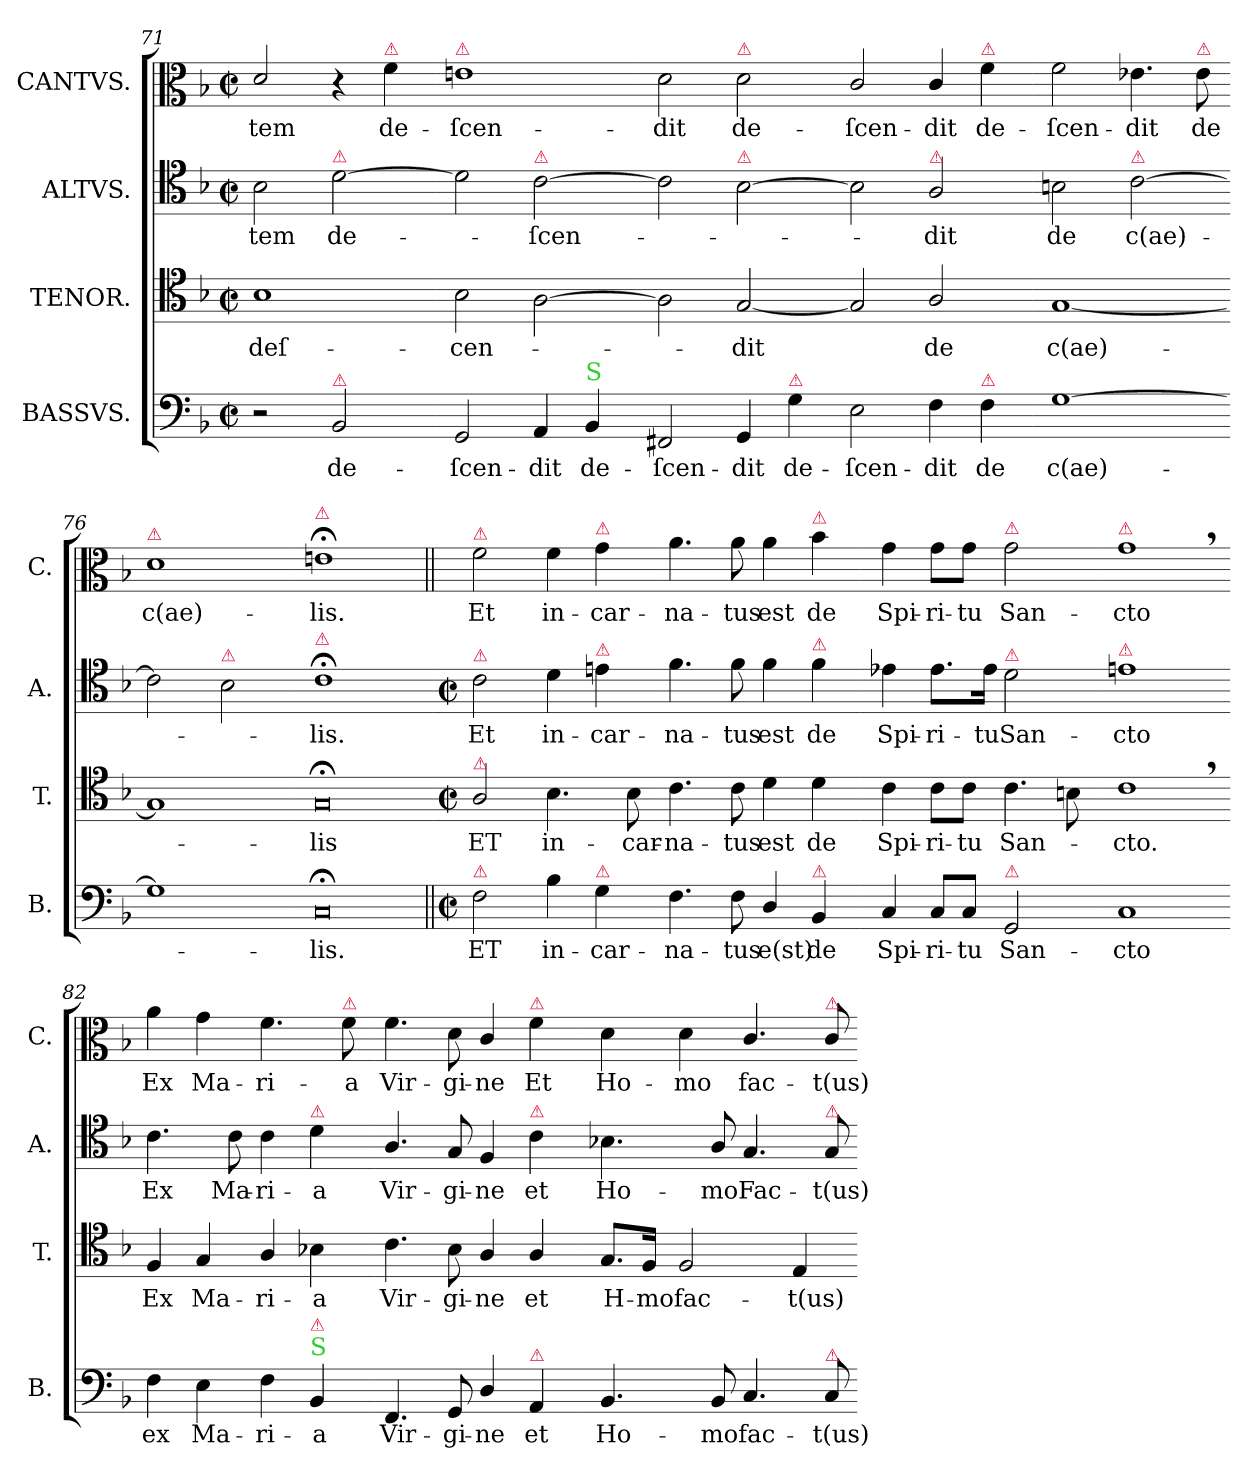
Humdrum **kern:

**kern	**text	**kern	**text	**kern	**text	**kern	**text
*part4	*part4	*part3	*part3	*part2	*part2	*part1	*part1
*staff4	*staff4	*staff3	*staff3	*staff2	*staff2	*staff1	*staff1
*I"BASSVS.	*	*I"TENOR.	*	*I"ALTVS.	*	*I"CANTVS.	*
*I'B.	*	*I'T.	*	*I'A.	*	*I'C.	*
*clefF4	*	*clefC4	*	*clefC4	*	*clefC3	*
*k[b-]	*	*k[b-]	*	*k[b-]	*	*k[b-]	*
*F:	*	*F:	*	*F:	*	*F:	*
*M2/2	*	*M2/2	*	*M2/2	*	*M2/2	*
*met(c|)	*	*met(c|)	*	*met(c|)	*	*met(c|)	*
=71	=71	=71	=71	=71	=71	=71	=71
2r	.	1B-\	deſ-	2B-\	-tem	2d/	-tem
!	!	!	!	!LO:TX:a:color=crimson:t=⚠	!	!	!
!LO:TX:a:color=crimson:t=⚠	!	!	!	!	!	!	!
2BB-/	de-	.	.	[2d\	de-	4r	.
!	!	!	!	!	!	!LO:TX:a:color=crimson:t=⚠	!
.	.	.	.	.	.	4f\	de-
=72-	=72-	=72-	=72-	=72-	=72-	=72-	=72-
!	!	!	!	!	!	!LO:TX:a:color=crimson:t=⚠	!
2GG/	-ſcen-	2B-\	-cen-	2d\]	.	1en\	-ſcen-
!	!	!	!	!LO:TX:a:color=crimson:t=⚠	!	!	!
4AA/	-dit	[2A\	.	[2c\	-ſcen-	.	.
!LO:TX:a:color=limegreen:t=S	!	!	!	!	!	!	!
4BB-/	de-	.	.	.	.	.	.
=73-	=73-	=73-	=73-	=73-	=73-	=73-	=73-
2FF#X/	-ſcen-	2A\]	.	2c\]	.	2d\	-dit
!	!	!	!	!	!	!LO:TX:a:color=crimson:t=⚠	!
!	!	!	!	!LO:TX:a:color=crimson:t=⚠	!	!	!
!	!	!	!	!	!	!	!LO:LY:i
4GG/	-dit	[2G/	-dit	[2B-\	.	2d\	de-
!LO:TX:a:color=crimson:t=⚠	!	!	!	!	!	!	!
!	!LO:LY:i	!	!	!	!	!	!
4G\	de-	.	.	.	.	.	.
=74-	=74-	=74-	=74-	=74-	=74-	=74-	=74-
!	!LO:LY:i	!	!	!	!	!	!LO:LY:i
2E\	-ſcen-	2G/]	.	2B-\]	.	2c/	-ſcen-
!	!	!	!	!LO:TX:a:color=crimson:t=⚠	!	!	!
!	!LO:LY:i	!	!	!	!	!	!LO:LY:i
4F\	-dit	2A/	de	2A/	-dit	4c/	-dit
!	!	!	!	!	!	!LO:TX:a:color=crimson:t=⚠	!
!LO:TX:a:color=crimson:t=⚠	!	!	!	!	!	!	!
!	!	!	!	!	!	!	!LO:LY:i
4F\	de	.	.	.	.	4f\	de-
=75-	=75-	=75-	=75-	=75-	=75-	=75-	=75-
!	!	!	!	!	!	!	!LO:LY:i
[1G\	c(ae)-	[1G/	c(ae)-	2Bn\	de	2f\	-ſcen-
!	!	!	!	!LO:TX:a:color=crimson:t=⚠	!	!	!
!	!	!	!	!	!	!	!LO:LY:i
.	.	.	.	[2c\	c(ae)-	4.e-X\	-dit
!	!	!	!	!	!	!LO:TX:a:color=crimson:t=⚠	!
.	.	.	.	.	.	8e-\	de
=76-	=76-	=76-	=76-	=76-	=76-	=76-	=76-
!	!	!	!	!	!	!LO:TX:a:color=crimson:t=⚠	!
1G\]	.	1G/]	.	2c\]	.	1d\	c(ae)-
!	!	!	!	!LO:TX:a:color=crimson:t=⚠	!	!	!
.	.	.	.	2B\	.	.	.
=77-	=77-	=77-	=77-	=77-	=77-	=77-	=77-
!	!	!	!	!	!	!LO:TX:a:color=crimson:t=⚠	!
!	!	!	!	!LO:TX:a:color=crimson:t=⚠	!	!	!
!LO:N:vis=0	!	!LO:N:vis=0	!	!	!	!	!
1C;</	-lis.	1G;</	-lis	1c;\	-lis.	1en;\	-lis.
=78||	=78||	=78-	=78||	=78-	=78||	=78||	=78||
*M2/2	*	*M2/2	*	*M2/2	*	*	*
*met(c|)	*	*met(c|)	*	*met(c|)	*	*	*
!	!	!	!	!	!	!LO:TX:a:color=crimson:t=⚠	!
!	!	!	!	!LO:TX:a:color=crimson:t=⚠	!	!	!
!	!	!LO:TX:a:color=crimson:t=⚠	!	!	!	!	!
!LO:TX:a:color=crimson:t=⚠	!	!	!	!	!	!	!
2F\	ET	2A/	ET	2c\	Et	2f\	Et
4B-\	in-	4.B-\	in-	4d\	in-	4f\	in-
!	!	!	!	!	!	!LO:TX:a:color=crimson:t=⚠	!
!	!	!	!	!LO:TX:a:color=crimson:t=⚠	!	!	!
!LO:TX:a:color=crimson:t=⚠	!	!	!	!	!	!	!
4G\	-car-	.	.	4en\	-car-	4g\	-car-
.	.	8B-\	-car-	.	.	.	.
=79-	=79-	=79-	=79-	=79-	=79-	=79-	=79-
4.F\	-na-	4.c\	-na-	4.f\	-na-	4.a\	-na-
8F\	-tus	8c\	-tus	8f\	-tus	8a\	-tus
4D/	e(st)	4d\	est	4f\	est	4a\	est
!	!	!	!	!	!	!LO:TX:a:color=crimson:t=⚠	!
!	!	!	!	!LO:TX:a:color=crimson:t=⚠	!	!	!
!LO:TX:a:color=crimson:t=⚠	!	!	!	!	!	!	!
4BB-/	de	4d\	de	4f\	de	4b-\	de
=80-	=80-	=80-	=80-	=80-	=80-	=80-	=80-
4C/	Spi-	4c\	Spi-	4e-X\	Spi-	4g\	Spi-
8C/L	-ri-	8c\L	-ri-	8.e-\L	-ri-	8g\L	-ri-
8C/J	-tu	8c\J	-tu	.	.	8g\J	-tu
.	.	.	.	16e-\Jk	-tu	.	.
!	!	!	!	!	!	!LO:TX:a:color=crimson:t=⚠	!
!	!	!	!	!LO:TX:a:color=crimson:t=⚠	!	!	!
!LO:TX:a:color=crimson:t=⚠	!	!	!	!	!	!	!
2GG/	San-	4.c\	San-	2d\	San-	2g\	San-
.	.	8Bn\	.	.	.	.	.
=81-	=81-	=81-	=81-	=81-	=81-	=81-	=81-
!	!	!	!	!	!	!LO:TX:a:color=crimson:t=⚠	!
!	!	!	!	!LO:TX:a:color=crimson:t=⚠	!	!	!
1C/	-cto	1c,<\	-cto.	1en\	-cto	1g,<\	-cto
=82-	=82-	=82-	=82-	=82-	=82-	=82-	=82-
4F\	ex	4F/	Ex	4.c\	Ex	4a\	Ex
4E\	Ma-	4G/	Ma-	.	.	4g\	Ma-
.	.	.	.	8c\	Ma-	.	.
4F\	-ri-	4A/	-ri-	4c\	-ri-	4.f\	-ri-
!	!	!	!	!LO:TX:a:color=crimson:t=⚠	!	!	!
!LO:TX:a:color=limegreen:t=S	!	!	!	!	!	!	!
!LO:TX:a:color=crimson:t=⚠	!	!	!	!	!	!	!
4BB-/	-a	4B-X\	-a	4d\	-a	.	.
!	!	!	!	!	!	!LO:TX:a:color=crimson:t=⚠	!
.	.	.	.	.	.	8f\	-a
=83-	=83-	=83-	=83-	=83-	=83-	=83-	=83-
4.FF/	Vir-	4.c\	Vir-	4.A/	Vir-	4.f\	Vir-
8GG/	-gi-	8B-\	-gi-	8G/	-gi-	8d\	-gi-
4D/	-ne	4A/	-ne	4F/	-ne	4c/	-ne
!	!	!	!	!	!	!LO:TX:a:color=crimson:t=⚠	!
!	!	!	!	!LO:TX:a:color=crimson:t=⚠	!	!	!
!LO:TX:a:color=crimson:t=⚠	!	!	!	!	!	!	!
4AA/	et	4A/	et	4c\	et	4f\	Et
=84-	=84-	=84-	=84-	=84-	=84-	=84-	=84-
4.BB-/	Ho-	8.G/L	H-	4.B-X\	Ho-	4d\	Ho-
.	.	16F/Jk	-mo	.	.	.	.
.	.	2F/	fac-	.	.	4d\	-mo
8BB-/	-mo	.	.	8A/	-mo	.	.
4.C/	fac-	.	.	4.G/	Fac-	4.c/	fac-
.	.	4E/	-t(us)	.	.	.	.
!	!	!	!	!	!	!LO:TX:a:color=crimson:t=⚠	!
!	!	!	!	!LO:TX:a:color=crimson:t=⚠	!	!	!
!LO:TX:a:color=crimson:t=⚠	!	!	!	!	!	!	!
8C/	-t(us)	.	.	8G/	-t(us)	8c/	-t(us)
=-	=-	=-	=-	=-	=-	=-	=-
*-	*-	*-	*-	*-	*-	*-	*-
